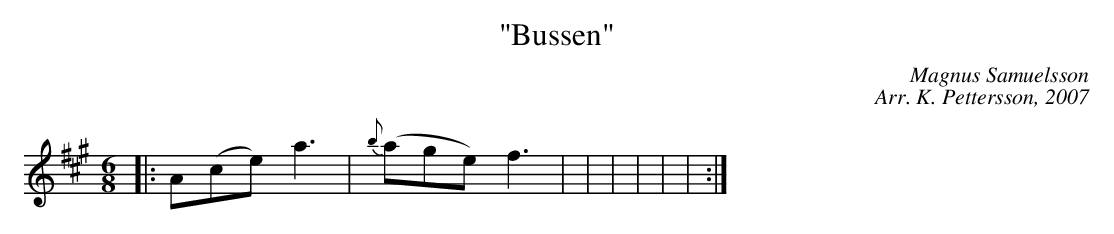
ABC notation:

X:1
T:"Bussen"
C:Magnus Samuelsson
C:Arr. K. Pettersson, 2007
M:6/8
L:1/8
K:A
|: A(ce) a3 | {b}(age) f3 |  |  |  |  |  |  :|
